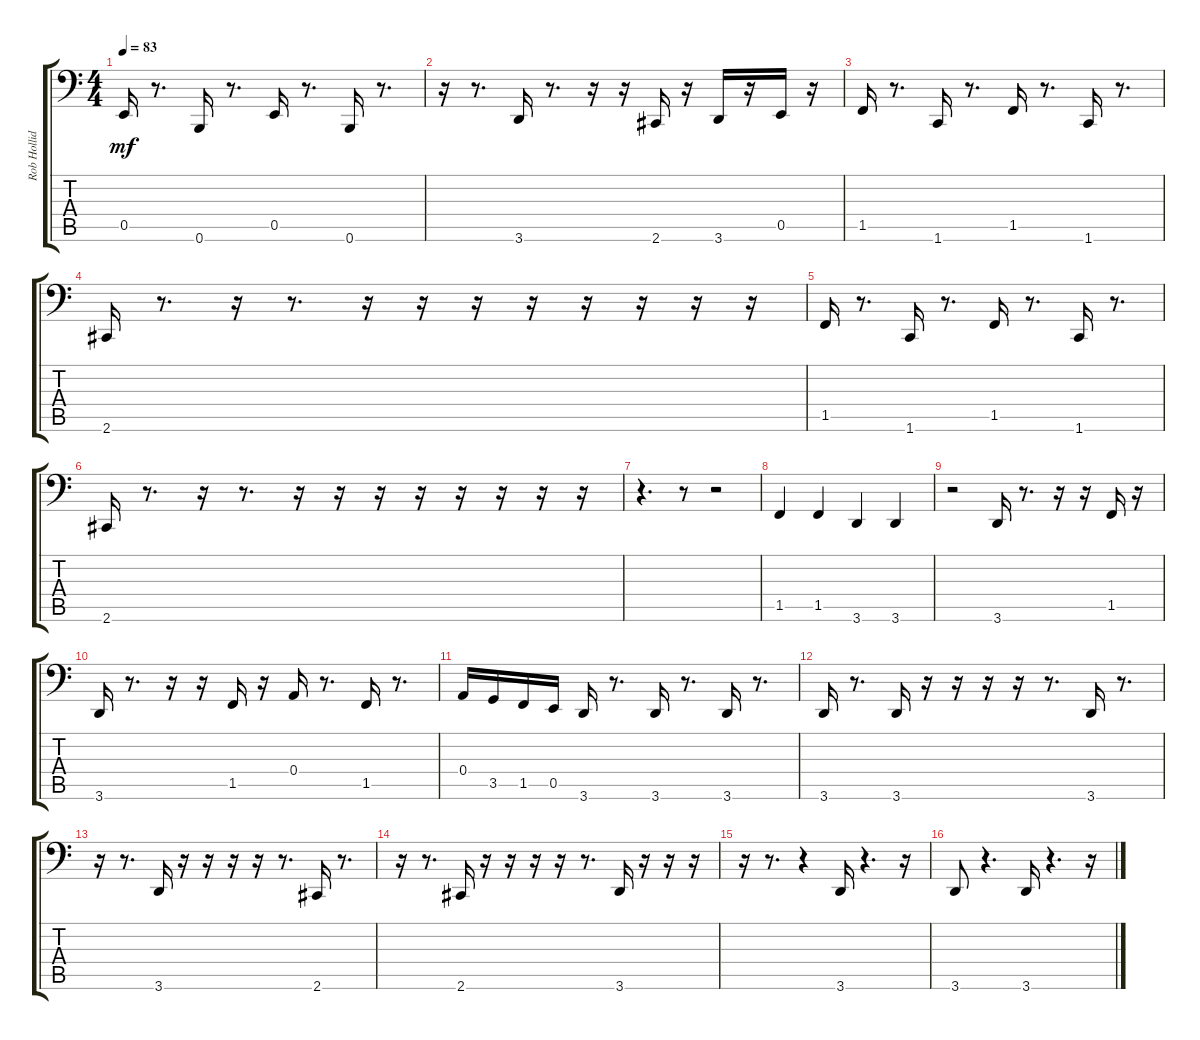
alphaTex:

\track ("Rob Holliday" "Rob Hollid") {instrument electricbassfinger}
\staff {score tabs}
\tuning (C3 G2 D2 A1 E1 B0) {hide}
\ts (4 4)
\tempo 83
\clef f4
\ks c
0.5.16{dy mf} r.8{d} 0.6.16 r.8{d} 0.5.16 r.8{d} 0.6.16 r.8{d} |
r.16 r.8{d} 3.6.16 r.8{d} r.16 r.16 2.6.16 r.16 3.6.16 r.16 0.5.16 r.16 |
1.5.16 r.8{d} 1.6.16 r.8{d} 1.5.16 r.8{d} 1.6.16 r.8{d} |
2.6.16 r.8{d} r.16 r.8{d} r.16 r.16 r.16 r.16 r.16 r.16 r.16 r.16 |
1.5.16 r.8{d} 1.6.16 r.8{d} 1.5.16 r.8{d} 1.6.16 r.8{d} |
2.6.16 r.8{d} r.16 r.8{d} r.16 r.16 r.16 r.16 r.16 r.16 r.16 r.16 |
r.4{d} r.8 r.2 |
1.5.4 1.5.4 3.6.4 3.6.4 |
r.2 3.6.16 r.8{d} r.16 r.16 1.5.16 r.16 |
3.6.16 r.8{d} r.16 r.16 1.5.16 r.16 0.4.16 r.8{d} 1.5.16 r.8{d} |
0.4.16 3.5.16 1.5.16 0.5.16 3.6.16 r.8{d} 3.6.16 r.8{d} 3.6.16 r.8{d} |
3.6.16 r.8{d} 3.6.16 r.16 r.16 r.16 r.16 r.8{d} 3.6.16 r.8{d} |
r.16 r.8{d} 3.6.16 r.16 r.16 r.16 r.16 r.8{d} 2.6.16 r.8{d} |
r.16 r.8{d} 2.6.16 r.16 r.16 r.16 r.16 r.8{d} 3.6.16 r.16 r.16 r.16 |
r.16 r.8{d} r.4 3.6.16 r.4{d} r.16 |
3.6.8 r.4{d} 3.6.16 r.4{d} r.16
